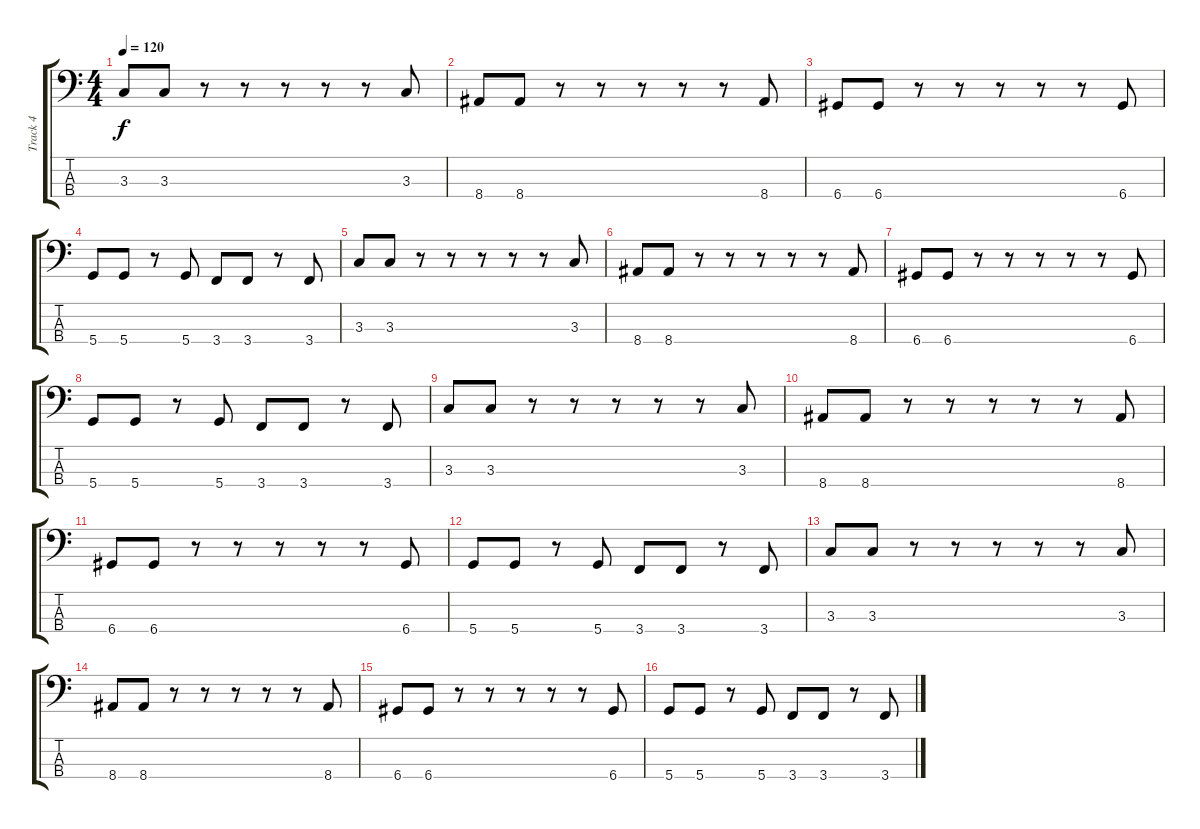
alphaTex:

\track ("Track 4" "Track 4") {instrument electricbassfinger}
\staff {score tabs}
\tuning (G2 D2 A1 D1) {hide}
\ts (4 4)
\tempo 120
\clef f4
\ks c
3.3.8{dy f} 3.3.8 r.8 r.8 r.8 r.8 r.8 3.3.8 |
8.4.8 8.4.8 r.8 r.8 r.8 r.8 r.8 8.4.8 |
6.4.8 6.4.8 r.8 r.8 r.8 r.8 r.8 6.4.8 |
5.4.8 5.4.8 r.8 5.4.8 3.4.8 3.4.8 r.8 3.4.8 |
3.3.8 3.3.8 r.8 r.8 r.8 r.8 r.8 3.3.8 |
8.4.8 8.4.8 r.8 r.8 r.8 r.8 r.8 8.4.8 |
6.4.8 6.4.8 r.8 r.8 r.8 r.8 r.8 6.4.8 |
5.4.8 5.4.8 r.8 5.4.8 3.4.8 3.4.8 r.8 3.4.8 |
3.3.8 3.3.8 r.8 r.8 r.8 r.8 r.8 3.3.8 |
8.4.8 8.4.8 r.8 r.8 r.8 r.8 r.8 8.4.8 |
6.4.8 6.4.8 r.8 r.8 r.8 r.8 r.8 6.4.8 |
5.4.8 5.4.8 r.8 5.4.8 3.4.8 3.4.8 r.8 3.4.8 |
3.3.8 3.3.8 r.8 r.8 r.8 r.8 r.8 3.3.8 |
8.4.8 8.4.8 r.8 r.8 r.8 r.8 r.8 8.4.8 |
6.4.8 6.4.8 r.8 r.8 r.8 r.8 r.8 6.4.8 |
5.4.8 5.4.8 r.8 5.4.8 3.4.8 3.4.8 r.8 3.4.8
